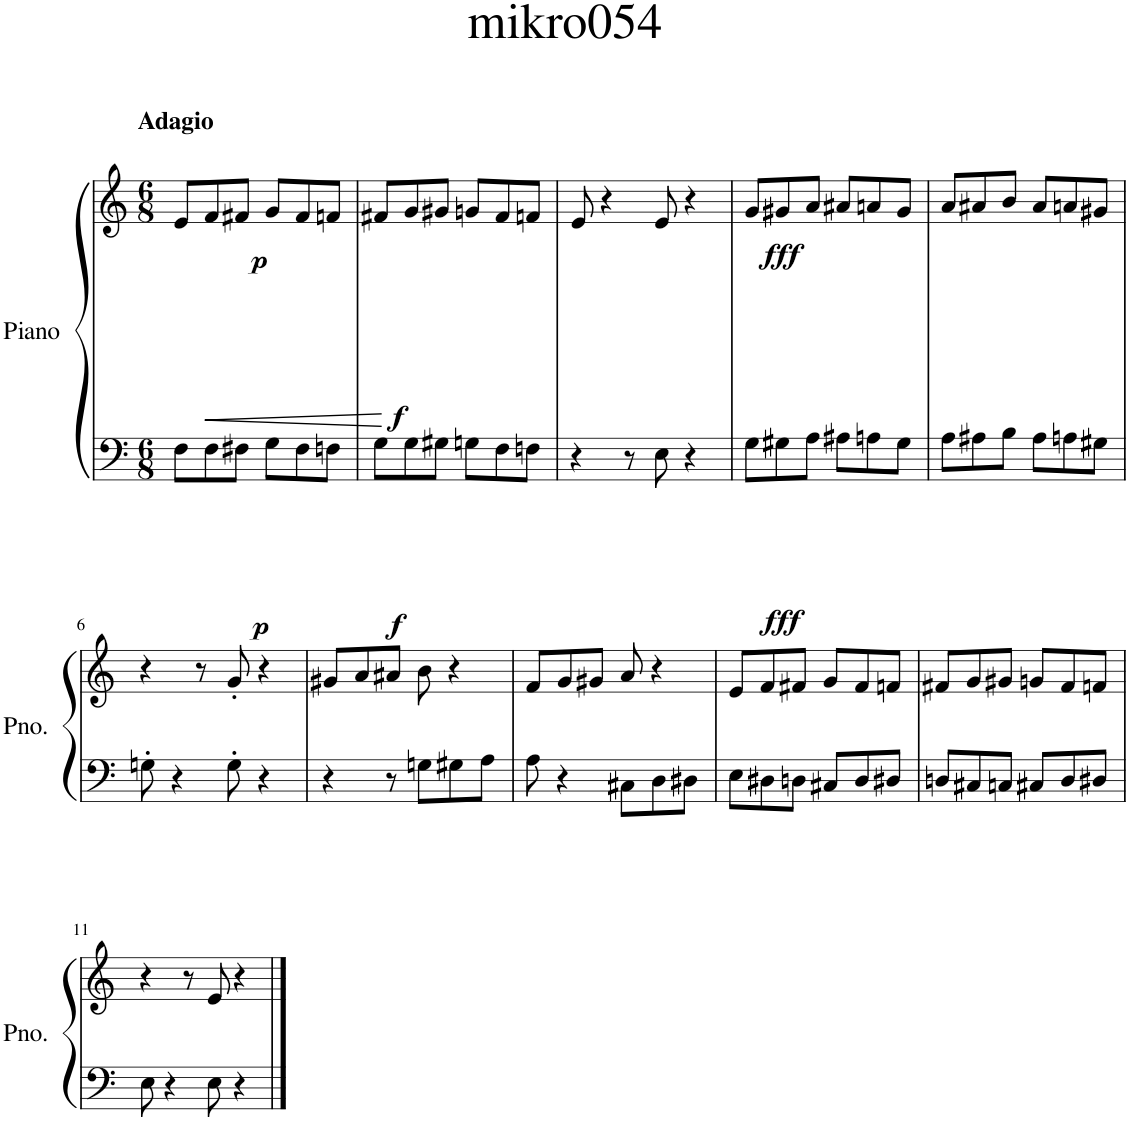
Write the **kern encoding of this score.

**kern	**kern	**dynam
*part1	*part1	*part1
*staff2	*staff1	*staff1/2
*I"Piano	*	*
*I'Pno.	*	*
*clefF4	*clefG2	*
*k[]	*k[]	*
*M6/8	*M6/8	*
=1	=1	=1
!	!LO:TX:a:B:t=Adagio	!
!	!	!LO:DY:b=2
!	!	!LO:DY:n=1:b
8F\L	8e/L	p p
!	!	!LO:HP:b
8F\	8f/	<
8F#X\J	8f#X/J	.
8G\L	8g/L	.
8F#\	8f#/	.
8Fn\J	8fn/J	.
.	.	[
=2	=2	=2
!	!	!LO:DY:b=2
!	!	!LO:DY:n=1:b
8G\L	8f#X/L	f f
8G\	8g/	.
8G#X\J	8g#X/J	.
8Gn\L	8gn/L	.
8F\	8f#/	.
8Fn\J	8fn/J	.
=3	=3	=3
4r	8e/	.
.	4r	.
8r	.	.
!	!	!LO:DY:b=2
!	!	!LO:DY:n=1:b
8E\	8e/	fff fff
4r	4r	.
=4	=4	=4
8G\L	8g/L	.
8G#X\	8g#X/	.
8A\J	8a/J	.
8A#X\L	8a#X/L	.
8An\	8an/	.
8G#\J	8g#/J	.
=5	=5	=5
8A\L	8a/L	.
8A#X\	8a#X/	.
8B\J	8b/J	.
8A#\L	8a#/L	.
8An\	8an/	.
8G#X\J	8g#X/J	.
!!LO:LB:g=z
=6	=6	=6
8Gn'\	4r	.
4r	.	.
.	8r	.
8G'\	8g'/	.
4r	4r	.
=7	=7	=7
4r	8g#X/L	.
.	8a/	.
8r	8a#X/J	.
8Gn\L	8b\	.
8G#X\	4r	.
8A\J	.	.
=8	=8	=8
8A\	8f/L	.
4r	8g/	.
.	8g#X/J	.
8C#X\L	8a/	.
8D\	4r	.
8D#X\J	.	.
=9	=9	=9
8E\L	8e/L	.
8D#X\	8f/	.
8Dn\J	8f#X/J	.
8C#X/L	8g/L	.
8D/	8f#/	.
8D#X/J	8fn/J	.
=10	=10	=10
8Dn/L	8f#X/L	.
8C#X/	8g/	.
8Cn/J	8g#X/J	.
8C#X/L	8gn/L	.
8D/	8f#/	.
8D#X/J	8fn/J	.
!!LO:LB:g=z
=11	=11	=11
8E\	4r	.
4r	.	.
.	8r	.
8E\	8e/	.
4r	4r	.
==	==	==
*-	*-	*-
